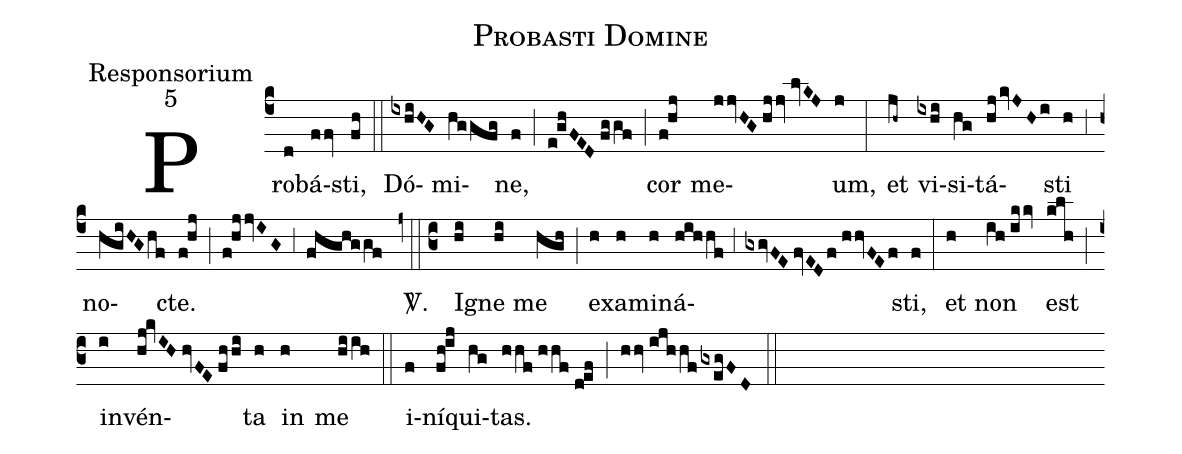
name:Probasti Domine;
office-part:Responsorium;
mode:5;
%%
(c4) Pro(d)bá(ffv)sti,(fh) (::) Dó(ixhiHG)mi(hggfg)ne,(f) (;) (e!ghFED//fggf) (;) cor(f!hj) me(jjvHG//hjjv//lvKJ)um,(j) (:) et(jh~) vi(ixhi)si(hg)tá(hj/kvJHi)sti(h) (;3) no(hgiHG/hf)cte.(f!hj) (;) (f!hjjvIG) (;3) (fhghggf) <sp>V/</sp>.(z0::c3) I(hi)gne(hi) me(hgh) (;) e(h)xa(h)mi(h)ná(hihhf;3gxgvFE//fvEDf//hhvFEf)sti,(f) (:) et(h) non(ih//ikkv) est(klh) (;) in(i)vén(hj!kvIH//hvFE//fhhi)ta(h) in(h) me(hiih) (::) i(f)ní(fh!ij)qui(hg)tas.(hhf//hhf//d!ef) (;) (hhv//ijhhf/gxegFD) (::)
